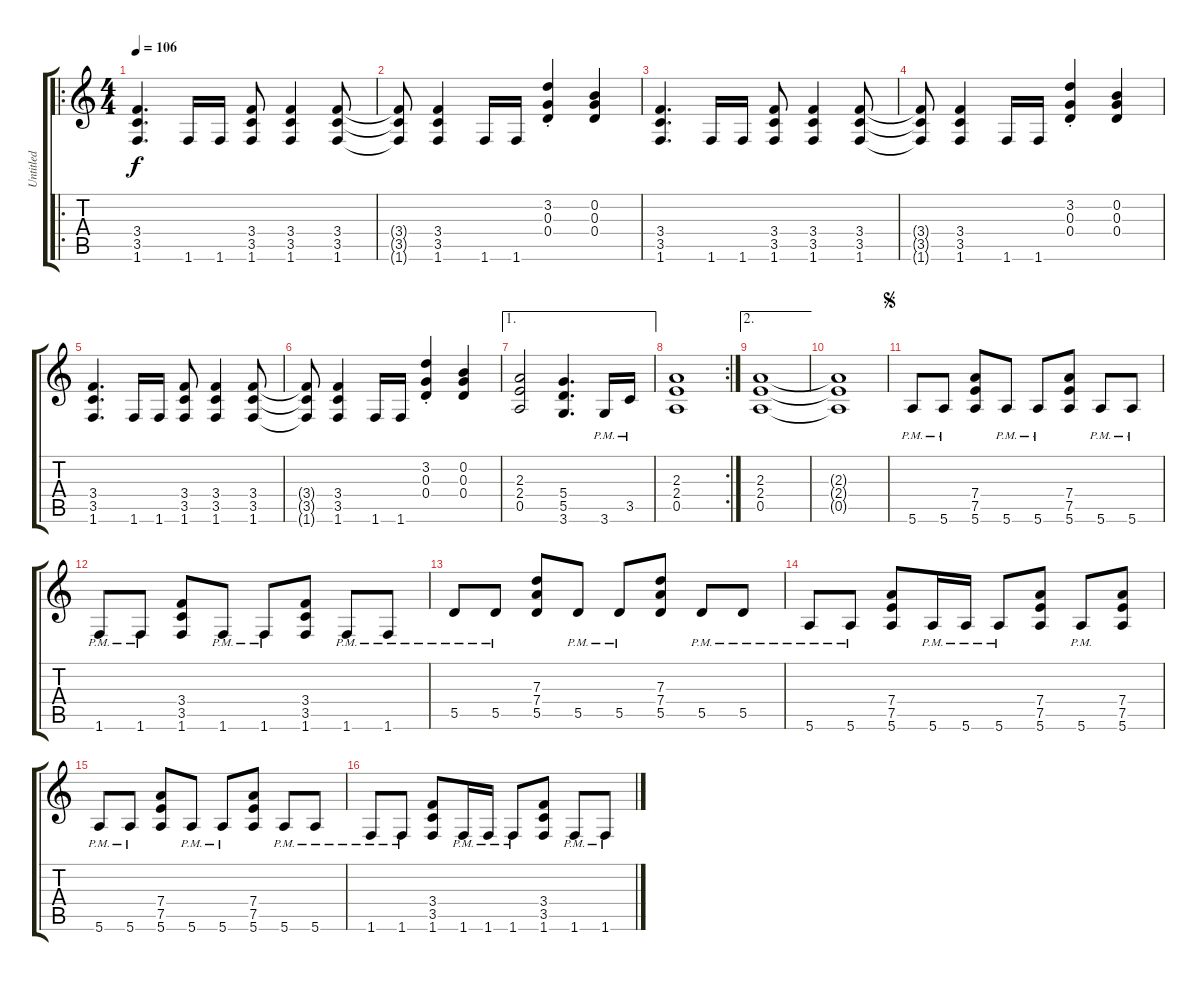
\track ("Untitled" "Untitled") {instrument distortionguitar}
\staff {score tabs}
\tuning (E4 B3 G3 D3 A2 E2) {hide}
\ro
\ts (4 4)
\tempo 106
\clef g2
\ks c
(3.4 3.5 1.6).4{d dy f instrument distortionguitar} 1.6.16 1.6.16 (3.4 3.5 1.6).8 (3.4 3.5 1.6).4 (3.4 3.5 1.6).8 |
(3.4{t} 3.5{t} 1.6{t}).8 (3.4 3.5 1.6).4 1.6.16 1.6.16 (3.2{st} 0.3{st} 0.4{st}).4 (0.2 0.3 0.4).4 |
(3.4 3.5 1.6).4{d} 1.6.16 1.6.16 (3.4 3.5 1.6).8 (3.4 3.5 1.6).4 (3.4 3.5 1.6).8 |
(3.4{t} 3.5{t} 1.6{t}).8 (3.4 3.5 1.6).4 1.6.16 1.6.16 (3.2{st} 0.3{st} 0.4{st}).4 (0.2 0.3 0.4).4 |
(3.4 3.5 1.6).4{d} 1.6.16 1.6.16 (3.4 3.5 1.6).8 (3.4 3.5 1.6).4 (3.4 3.5 1.6).8 |
(3.4{t} 3.5{t} 1.6{t}).8 (3.4 3.5 1.6).4 1.6.16 1.6.16 (3.2{st} 0.3{st} 0.4{st}).4 (0.2 0.3 0.4).4 |
\ae 1
(2.3 2.4 0.5).2 (5.4 5.5 3.6).4{d} 3.6{pm}.16 3.5{pm}.16 |
\rc 2
(2.3 2.4 0.5).1 |
\ae 2
(2.3 2.4 0.5).1 |
(2.3{t} 2.4{t} 0.5{t}).1 |
\jump segno
5.6{pm}.8 5.6{pm}.8 (7.4 7.5 5.6).8 5.6{pm}.8 5.6{pm}.8 (7.4 7.5 5.6).8 5.6{pm}.8 5.6{pm}.8 |
1.6{pm}.8 1.6{pm}.8 (3.4 3.5 1.6).8 1.6{pm}.8 1.6{pm}.8 (3.4 3.5 1.6).8 1.6{pm}.8 1.6{pm}.8 |
5.5{pm}.8 5.5{pm}.8 (7.3 7.4 5.5).8 5.5{pm}.8 5.5{pm}.8 (7.3 7.4 5.5).8 5.5{pm}.8 5.5{pm}.8 |
5.6{pm}.8 5.6{pm}.8 (7.4 7.5 5.6).8 5.6{pm}.16 5.6{pm}.16 5.6{pm}.8 (7.4 7.5 5.6).8 5.6{pm}.8 (7.4 7.5 5.6).8 |
5.6{pm}.8 5.6{pm}.8 (7.4 7.5 5.6).8 5.6{pm}.8 5.6{pm}.8 (7.4 7.5 5.6).8 5.6{pm}.8 5.6{pm}.8 |
1.6{pm}.8 1.6{pm}.8 (3.4 3.5 1.6).8 1.6{pm}.16 1.6{pm}.16 1.6{pm}.8 (3.4 3.5 1.6).8 1.6{pm}.8 1.6{pm}.8
